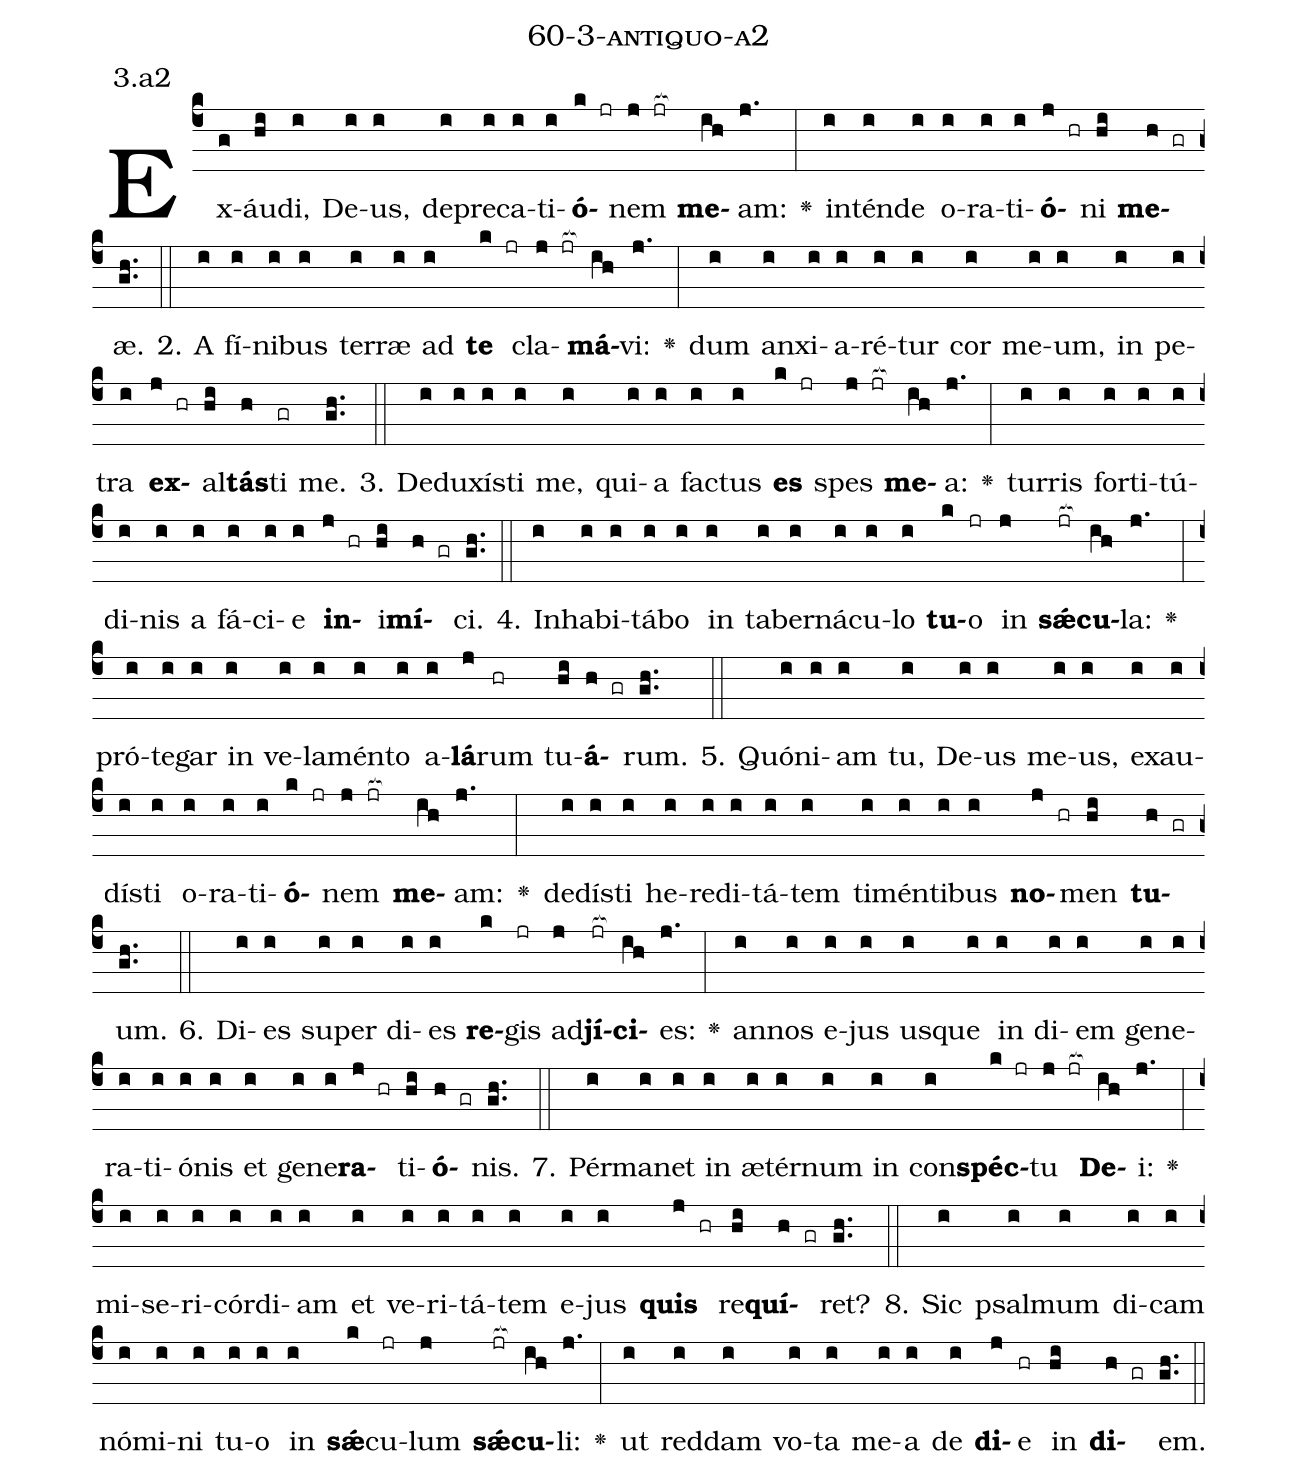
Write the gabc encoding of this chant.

name: 60-3-antiquo-a2;
annotation: 3.a2;
%%
(c4)Ex(g)áu(hi)di,(i) De(i)us,(i) de(i)pre(i)ca(i)ti(i)<b>ó</b>(k jr)nem(j jr[ocb:1{]) <b>me</b>(ih[ocb:0}])am:(j.) <v>\greheightstar</v>(:) in(i)tén(i)de(i) o(i)ra(i)ti(i)<b>ó</b>(j hr)ni(hi) <b>me</b>(h gr)æ.(gh..) (::)
2. A(i) fí(i)ni(i)bus(i) ter(i)ræ(i) ad(i) <b>te</b>(k jr) cla(j jr[ocb:1{])<b>má</b>(ih[ocb:0}])vi:(j.) <v>\greheightstar</v>(:) dum(i) an(i)xi(i)a(i)ré(i)tur(i) cor(i) me(i)um,(i) in(i) pe(i)tra(i) <b>ex</b>(j hr)al(hi)<b>tás</b>(h)ti(gr) me.(gh..) (::)
3. De(i)du(i)xís(i)ti(i) me,(i) qui(i)a(i) fac(i)tus(i) <b>es</b>(k jr) spes(j jr[ocb:1{]) <b>me</b>(ih[ocb:0}])a:(j.) <v>\greheightstar</v>(:) tur(i)ris(i) for(i)ti(i)tú(i)di(i)nis(i) a(i) fá(i)ci(i)e(i) <b>in</b>(j hr)i(hi)<b>mí</b>(h gr)ci.(gh..) (::)
4. In(i)ha(i)bi(i)tá(i)bo(i) in(i) ta(i)ber(i)ná(i)cu(i)lo(i) <b>tu</b>(k)o(jr) in(j) <b>sǽ</b>(jr[ocb:1{])<b>cu</b>(ih[ocb:0}])la:(j.) <v>\greheightstar</v>(:) pró(i)te(i)gar(i) in(i) ve(i)la(i)mén(i)to(i) a(i)<b>lá</b>(j)rum(hr) tu(hi)<b>á</b>(h gr)rum.(gh..) (::)
5. Quón(i)i(i)am(i) tu,(i) De(i)us(i) me(i)us,(i) ex(i)au(i)dís(i)ti(i) o(i)ra(i)ti(i)<b>ó</b>(k jr)nem(j jr[ocb:1{]) <b>me</b>(ih[ocb:0}])am:(j.) <v>\greheightstar</v>(:) de(i)dís(i)ti(i) he(i)re(i)di(i)tá(i)tem(i) ti(i)mén(i)ti(i)bus(i) <b>no</b>(j hr)men(hi) <b>tu</b>(h gr)um.(gh..) (::)
6. Di(i)es(i) su(i)per(i) di(i)es(i) <b>re</b>(k)gis(jr) ad(j)<b>jí</b>(jr[ocb:1{])<b>ci</b>(ih[ocb:0}])es:(j.) <v>\greheightstar</v>(:) an(i)nos(i) e(i)jus(i) us(i)que(i) in(i) di(i)em(i) ge(i)ne(i)ra(i)ti(i)ó(i)nis(i) et(i) ge(i)ne(i)<b>ra</b>(j hr)ti(hi)<b>ó</b>(h gr)nis.(gh..) (::)
7. Pér(i)ma(i)net(i) in(i) æ(i)tér(i)num(i) in(i) con(i)<b>spéc</b>(k jr)tu(j jr[ocb:1{]) <b>De</b>(ih[ocb:0}])i:(j.) <v>\greheightstar</v>(:) mi(i)se(i)ri(i)cór(i)di(i)am(i) et(i) ve(i)ri(i)tá(i)tem(i) e(i)jus(i) <b>quis</b>(j hr) re(hi)<b>quí</b>(h gr)ret?(gh..) (::)
8. Sic(i) psal(i)mum(i) di(i)cam(i) nó(i)mi(i)ni(i) tu(i)o(i) in(i) <b>sǽ</b>(k)cu(jr)lum(j) <b>sǽ</b>(jr[ocb:1{])<b>cu</b>(ih[ocb:0}])li:(j.) <v>\greheightstar</v>(:) ut(i) red(i)dam(i) vo(i)ta(i) me(i)a(i) de(i) <b>di</b>(j)e(hr) in(hi) <b>di</b>(h gr)em.(gh..) (::)
